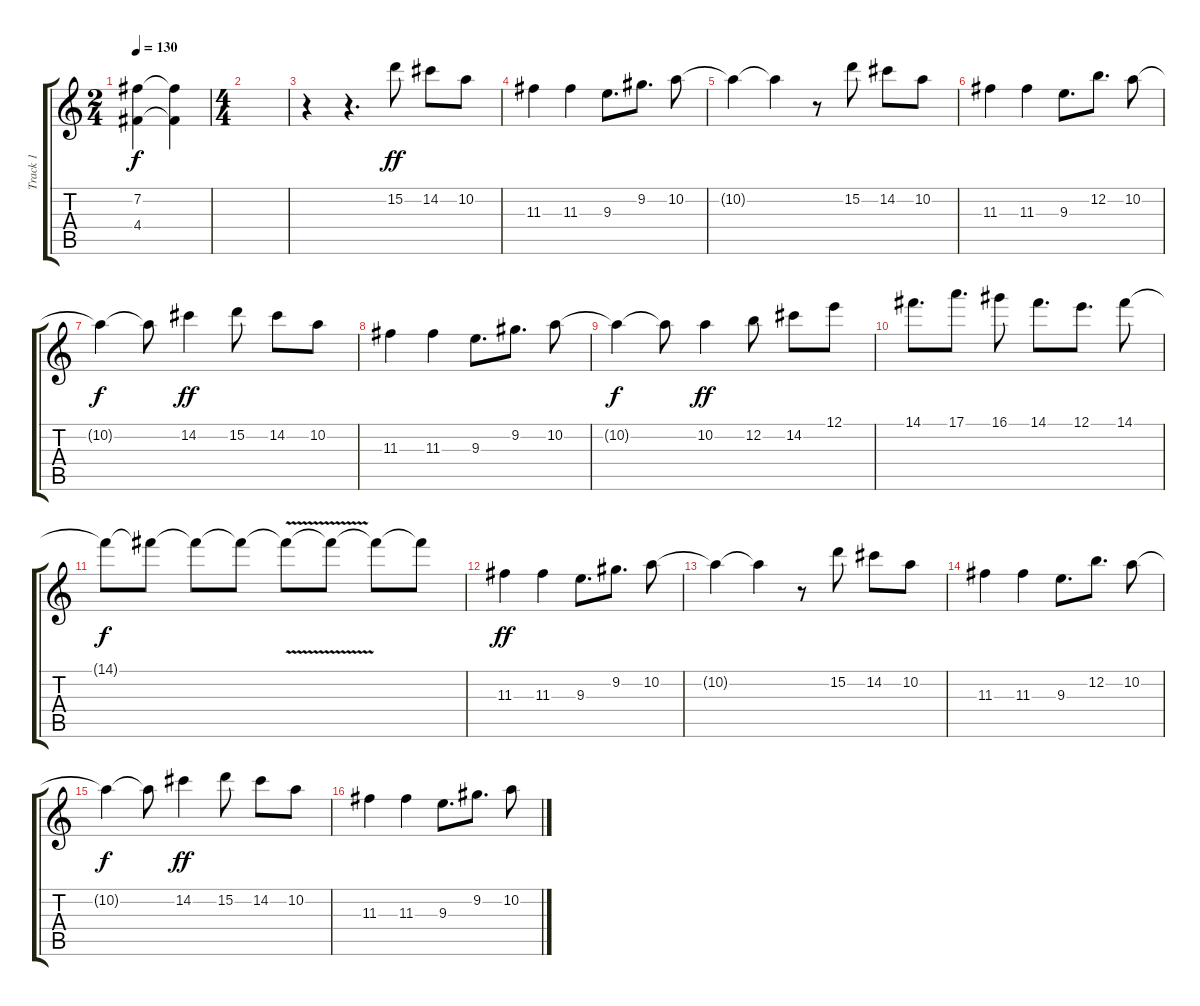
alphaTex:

\track ("Track 1" "Track 1") {instrument overdrivenguitar}
\staff {score tabs}
\tuning (E4 B3 G3 D3 A2 E2) {hide}
\ts (2 4)
\tempo 130
\clef g2
\ks c
(7.2{t} 4.4{t}).4{dy f} (7.2{t} 4.4{t}).4 |
\ts (4 4)
|
r.4 r.4{d} 15.2.8{dy ff} 14.2.8 10.2.8 |
11.3.4 11.3.4 9.3.8{d} 9.2.8{d} 10.2.8 |
10.2{t}.4 10.2{t}.4 r.8 15.2.8 14.2.8 10.2.8 |
11.3.4 11.3.4 9.3.8{d} 12.2.8{d} 10.2.8 |
10.2{t}.4{dy f} 10.2{t}.8 14.2.4{dy ff} 15.2.8 14.2.8 10.2.8 |
11.3.4 11.3.4 9.3.8{d} 9.2.8{d} 10.2.8 |
10.2{t}.4{dy f} 10.2{t}.8 10.2.4{dy ff} 12.2.8 14.2.8 12.1.8 |
14.1.8{d} 17.1.8{d} 16.1.8 14.1.8{d} 12.1.8{d} 14.1.8 |
14.1{t}.8{dy f} 14.1{t}.8 14.1{t}.8 14.1{t}.8 14.1{v t}.8 14.1{t}.8 14.1{t}.8 14.1{t}.8 |
11.3.4{dy ff} 11.3.4 9.3.8{d} 9.2.8{d} 10.2.8 |
10.2{t}.4 10.2{t}.4 r.8 15.2.8 14.2.8 10.2.8 |
11.3.4 11.3.4 9.3.8{d} 12.2.8{d} 10.2.8 |
10.2{t}.4{dy f} 10.2{t}.8 14.2.4{dy ff} 15.2.8 14.2.8 10.2.8 |
11.3.4 11.3.4 9.3.8{d} 9.2.8{d} 10.2.8
